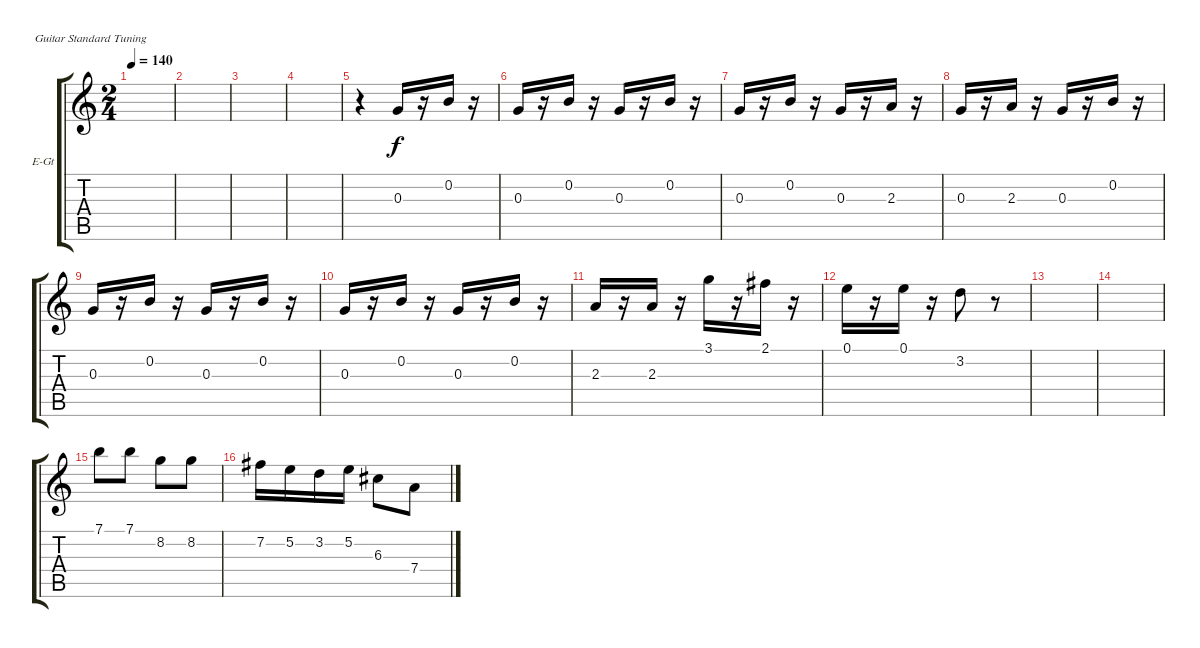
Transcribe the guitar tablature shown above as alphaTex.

\bracketExtendMode groupsimilarinstruments
\firstSystemTrackNameOrientation horizontal
\otherSystemsTrackNameOrientation horizontal
\track ("Guitar 3" "E-Gt") {instrument distortionguitar}
\staff {score tabs}
\tuning (E4 B3 G3 D3 A2 E2)
\ts (2 4)
\tempo 140
\clef g2
\scale
0.333333
\ks c
|
\scale
0.333333 |
\scale
0.333333 |
\scale
0.333333 |
\scale
0.333333 r.4 0.3.16 r.16 0.2.16 r.16 |
\scale
0.333333 0.3.16 r.16 0.2.16 r.16 0.3.16 r.16 0.2.16 r.16 |
\scale
0.333333 0.3.16 r.16 0.2.16 r.16 0.3.16 r.16 2.3.16 r.16 |
\scale
0.333333 0.3.16 r.16 2.3.16 r.16 0.3.16 r.16 0.2.16 r.16 |
\scale
0.333333 0.3.16 r.16 0.2.16 r.16 0.3.16 r.16 0.2.16 r.16 |
\scale
0.333333 0.3.16 r.16 0.2.16 r.16 0.3.16 r.16 0.2.16 r.16 |
\scale
0.333333 2.3.16 r.16 2.3.16 r.16 3.1.16 r.16 2.1.16 r.16 |
\scale
0.333333 0.1.16 r.16 0.1.16 r.16 3.2.8 r.8 |
\scale
0.333333 |
\scale
0.333333 |
\scale
0.333333 7.1.8 7.1.8 8.2.8 8.2.8 |
\scale
0.333333 7.2.16 5.2.16 3.2.16 5.2.16 6.3.8 7.4.8
